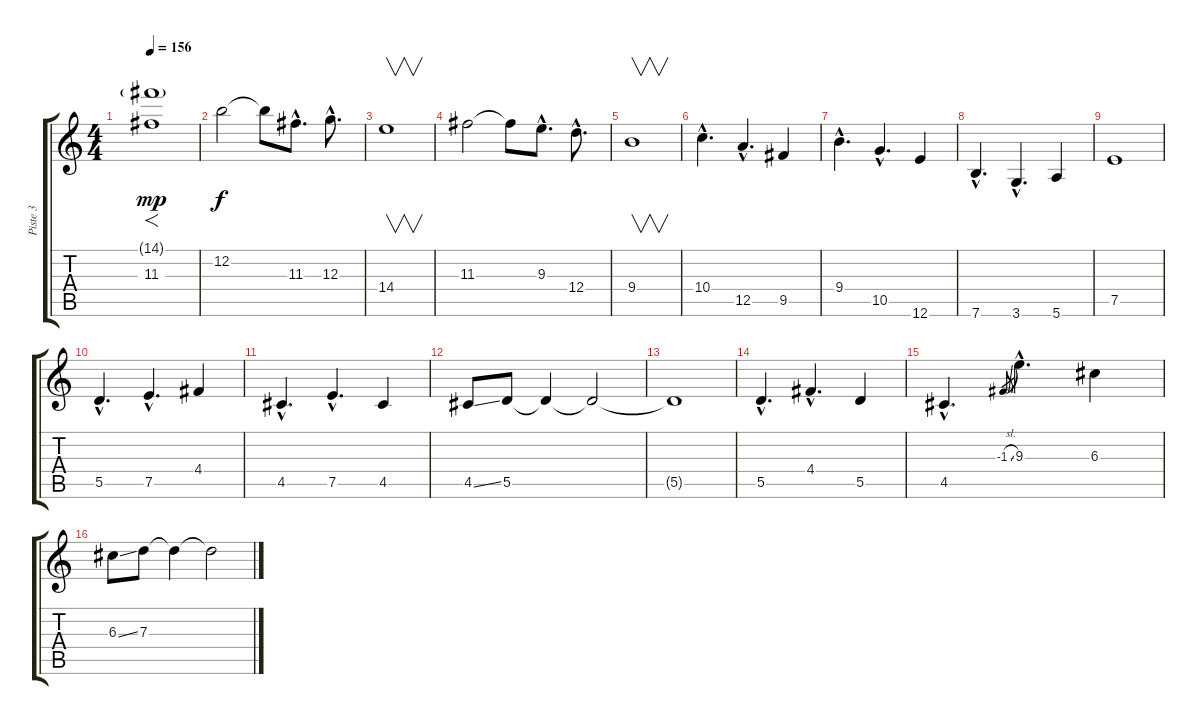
\track ("Piste 3" "Piste 3") {instrument overdrivenguitar}
\staff {score tabs}
\tuning (E4 B3 G3 D3 A2 E2) {hide}
\ts (4 4)
\tempo 156
\clef g2
\ks c
(14.1{g} 11.3{t}).1{f dy mp} |
12.2.2{dy f} 12.2{t}.8 11.3{hac}.8{d} 12.3{hac}.8{d} |
14.4.1{v} |
11.3.2 11.3{t}.8 9.3{hac}.8{d} 12.4{hac}.8{d} |
9.4.1{v} |
10.4{hac}.4{d} 12.5{hac}.4{d} 9.5.4 |
9.4{hac}.4{d} 10.5{hac}.4{d} 12.6.4 |
7.6{hac}.4{d} 3.6{hac}.4{d} 5.6.4 |
7.5.1 |
5.5{hac}.4{d} 7.5{hac}.4{d} 4.4.4 |
4.5{hac}.4{d} 7.5{hac}.4{d} 4.5.4 |
4.5{ss}.8 5.5.8 5.5{t}.4 5.5{t}.2 |
5.5{t}.1 |
5.5{hac}.4{d} 4.4{hac}.4{d} 5.5.4 |
4.5{hac}.4{d} -1.3{sl}.8{gr} 9.3{hac}.4{d} 6.3.4 |
6.3{ss}.8 7.3.8 7.3{t}.4 7.3{t}.2
